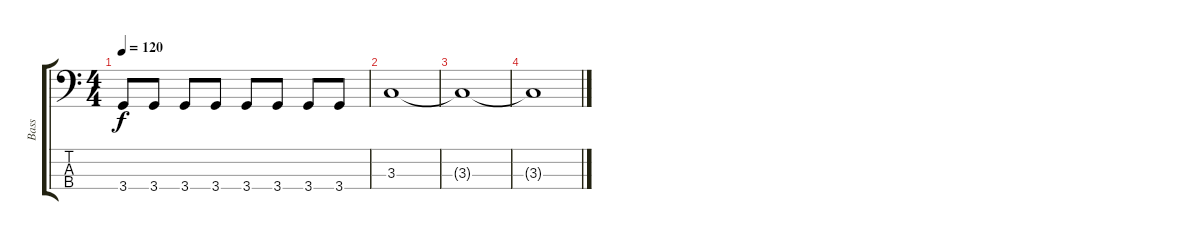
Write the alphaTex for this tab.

\track ("Bass" "Bass") {instrument electricbasspick}
\staff {score tabs}
\tuning (G2 D2 A1 E1) {hide}
\ts (4 4)
\tempo 120
\clef f4
\ks c
3.4.8{dy f} 3.4.8 3.4.8 3.4.8 3.4.8 3.4.8 3.4.8 3.4.8 |
3.3.1 |
3.3{t}.1 |
3.3{t}.1
